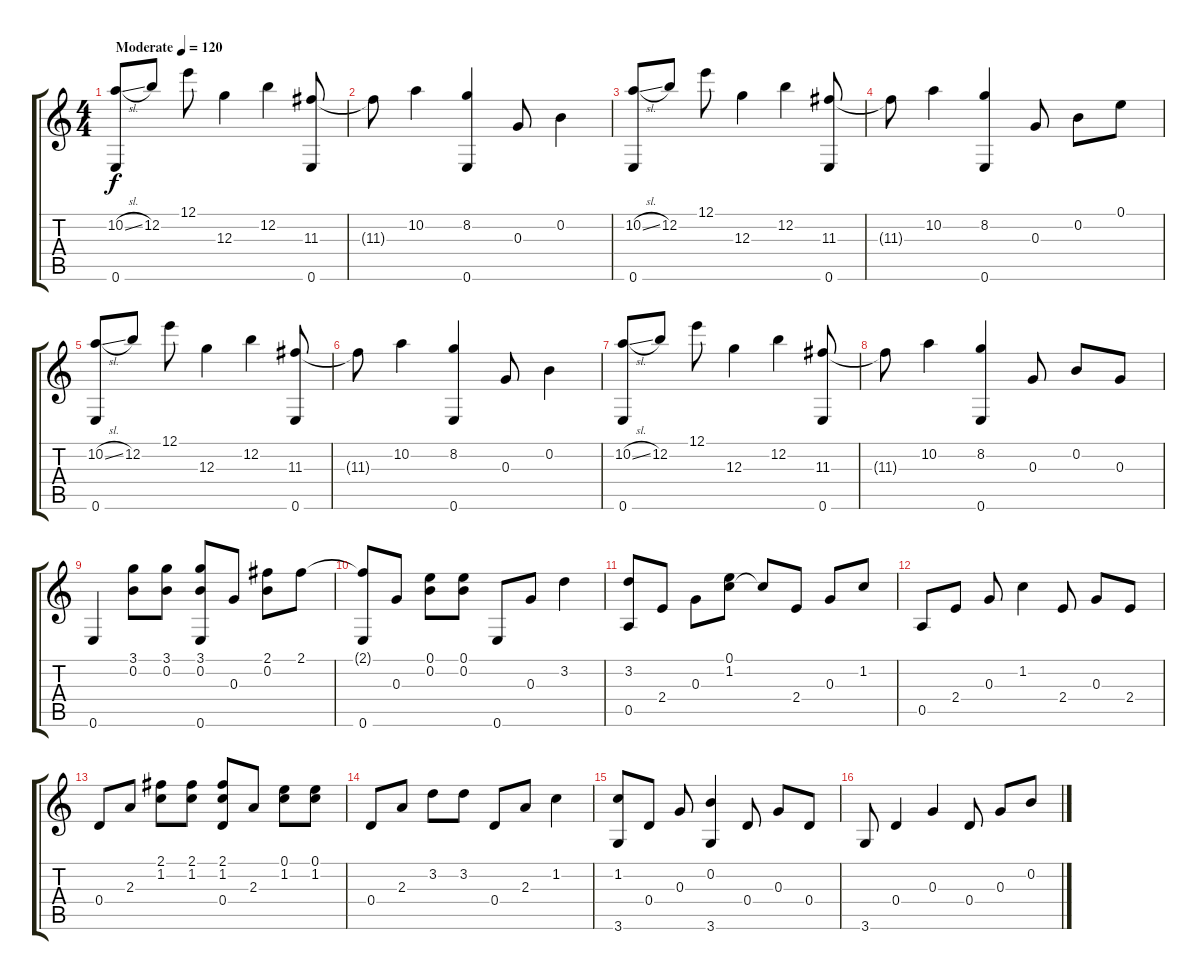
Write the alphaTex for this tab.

\track "" {instrument acousticguitarsteel}
\staff {score tabs}
\tuning (E4 B3 G3 D3 A2 E2) {hide}
\ts (4 4)
\tempo (120 "Moderate")
\clef g2
\ks c
(10.2{sl} 0.6).8{dy f instrument acousticguitarsteel} 12.2.8 12.1.8 12.3.4 12.2.4 (11.3 0.6).8 |
11.3{t}.8 10.2.4 (8.2 0.6).4 0.3.8 0.2.4 |
(10.2{sl} 0.6).8 12.2.8 12.1.8 12.3.4 12.2.4 (11.3 0.6).8 |
11.3{t}.8 10.2.4 (8.2 0.6).4 0.3.8 0.2.8 0.1.8 |
(10.2{sl} 0.6).8 12.2.8 12.1.8 12.3.4 12.2.4 (11.3 0.6).8 |
11.3{t}.8 10.2.4 (8.2 0.6).4 0.3.8 0.2.4 |
(10.2{sl} 0.6).8 12.2.8 12.1.8 12.3.4 12.2.4 (11.3 0.6).8 |
11.3{t}.8 10.2.4 (8.2 0.6).4 0.3.8 0.2.8 0.3.8 |
0.6.4 (3.1 0.2).8 (3.1 0.2).8 (3.1 0.2 0.6).8 0.3.8 (2.1 0.2).8 2.1.8 |
(2.1{t} 0.6).8 0.3.8 (0.1 0.2).8 (0.1 0.2).8 0.6.8 0.3.8 3.2.4 |
(3.2 0.5).8 2.4.8 0.3.8 (0.1 1.2).8 1.2{t}.8 2.4.8 0.3.8 1.2.8 |
0.5.8 2.4.8 0.3.8 1.2.4 2.4.8 0.3.8 2.4.8 |
0.4.8 2.3.8 (2.1 1.2).8 (2.1 1.2).8 (2.1 1.2 0.4).8 2.3.8 (0.1 1.2).8 (0.1 1.2).8 |
0.4.8 2.3.8 3.2.8 3.2.8 0.4.8 2.3.8 1.2.4 |
(1.2 3.6).8 0.4.8 0.3.8 (0.2 3.6).4 0.4.8 0.3.8 0.4.8 |
3.6.8 0.4.4 0.3.4 0.4.8 0.3.8 0.2.8
